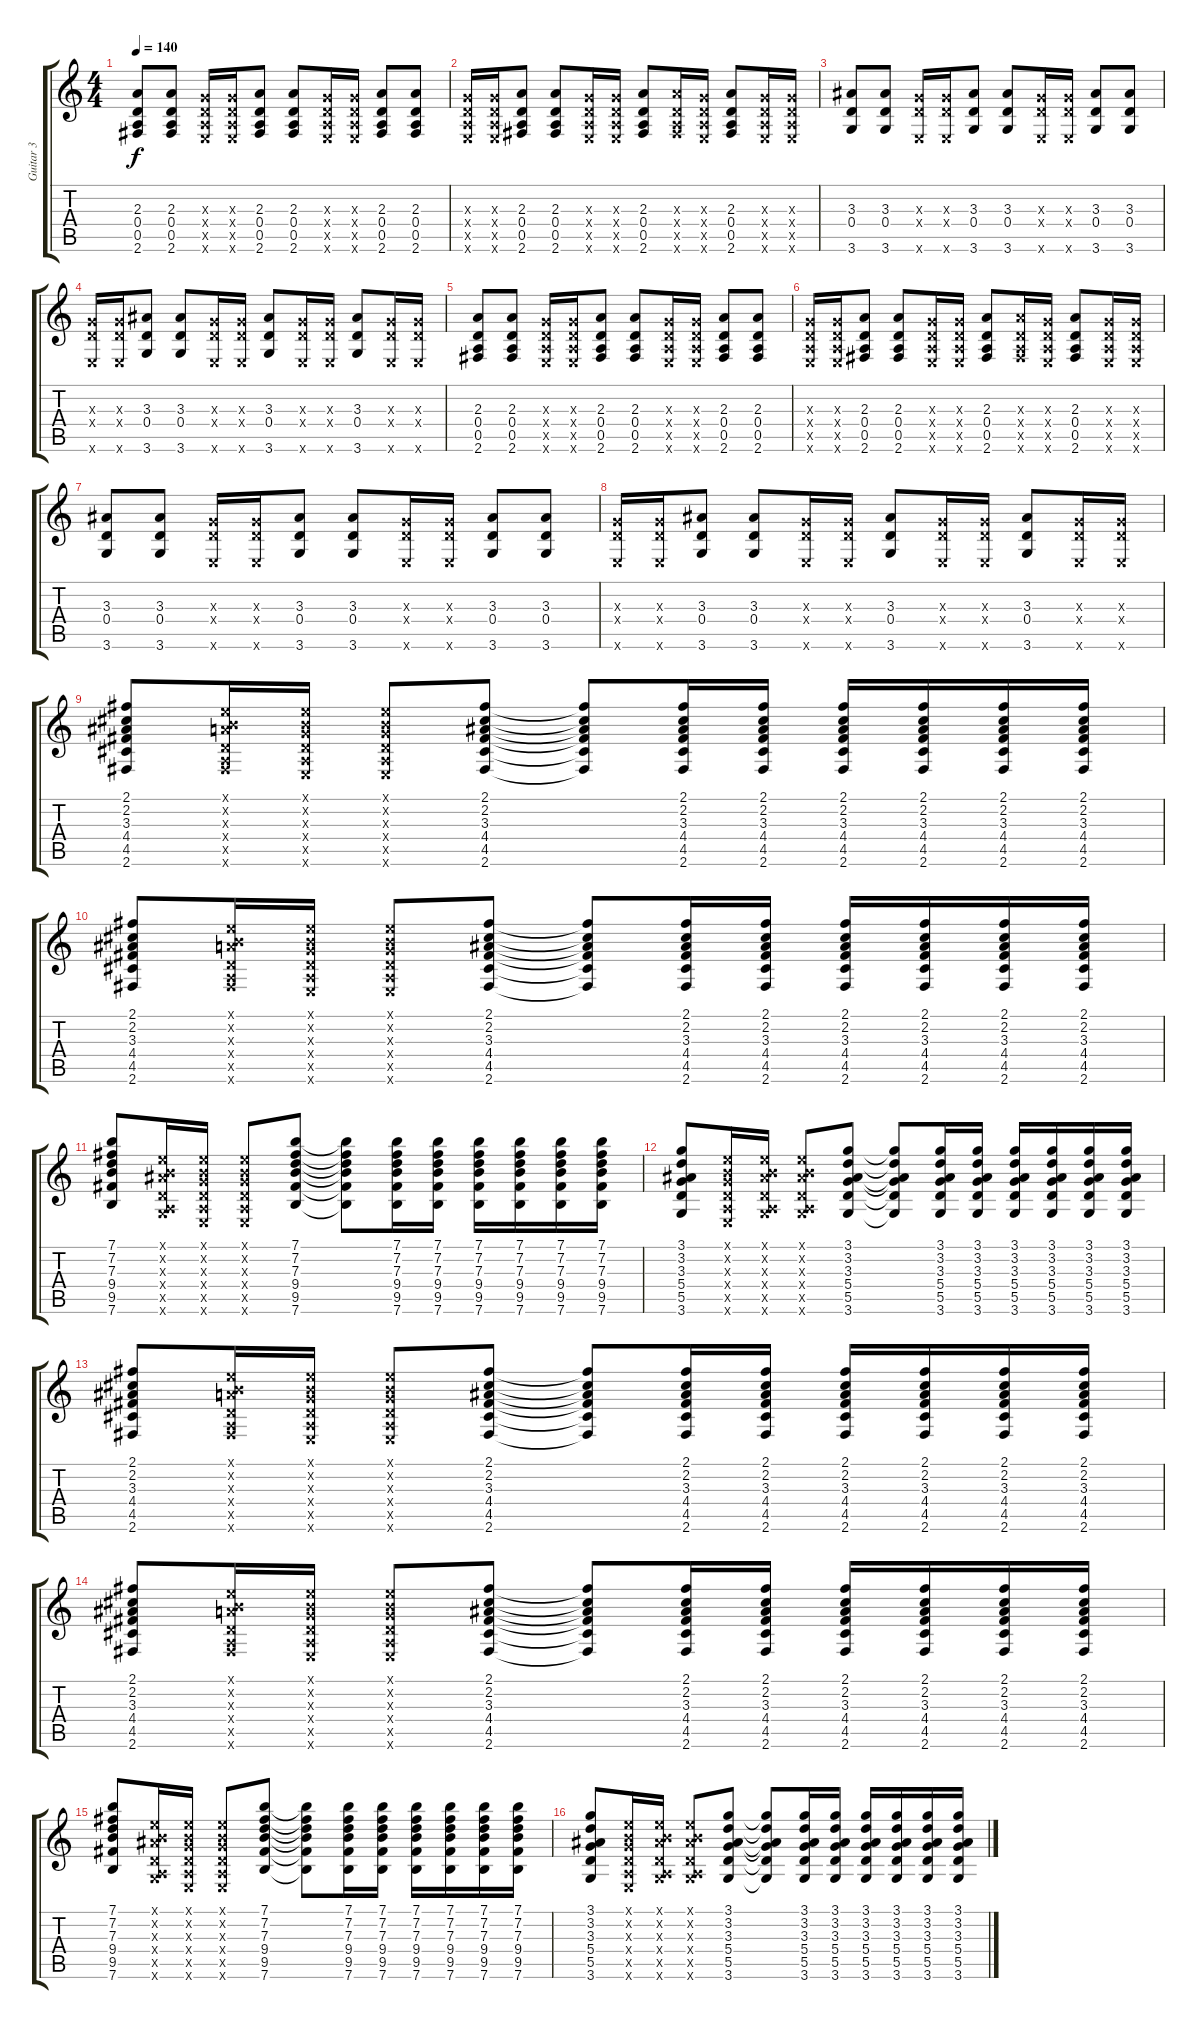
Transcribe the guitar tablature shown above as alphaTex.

\track ("Guitar 3" "Guitar 3") {instrument distortionguitar}
\staff {score tabs}
\tuning (E4 B3 G3 D3 A2 E2) {hide}
\ts (4 4)
\tempo 140
\clef g2
\ks c
(2.3 0.4 0.5 2.6).8{dy f} (2.3 0.4 0.5 2.6).8 (0.3{x} 0.4{x} 0.5{x} 0.6{x}).16 (0.3{x} 0.4{x} 0.5{x} 0.6{x}).16 (2.3 0.4 0.5 2.6).8 (2.3 0.4 0.5 2.6).8 (0.3{x} 0.4{x} 0.5{x} 0.6{x}).16 (0.3{x} 0.4{x} 0.5{x} 0.6{x}).16 (2.3 0.4 0.5 2.6).8 (2.3 0.4 0.5 2.6).8 |
(0.3{x} 0.4{x} 0.5{x} 0.6{x}).16 (0.3{x} 0.4{x} 0.5{x} 0.6{x}).16 (2.3 0.4 0.5 2.6).8 (2.3 0.4 0.5 2.6).8 (0.3{x} 0.4{x} 0.5{x} 0.6{x}).16 (0.3{x} 0.4{x} 0.5{x} 0.6{x}).16 (2.3 0.4 0.5 2.6).8 (2.3{x} 0.4{x} 0.5{x} 2.6{x}).16 (0.3{x} 0.4{x} 0.5{x} 0.6{x}).16 (2.3 0.4 0.5 2.6).8 (0.3{x} 0.4{x} 0.5{x} 0.6{x}).16 (0.3{x} 0.4{x} 0.5{x} 0.6{x}).16 |
(3.3 0.4 3.6).8 (3.3 0.4 3.6).8 (0.3{x} 0.4{x} 0.6{x}).16 (0.3{x} 0.4{x} 0.6{x}).16 (3.3 0.4 3.6).8 (3.3 0.4 3.6).8 (0.3{x} 0.4{x} 0.6{x}).16 (0.3{x} 0.4{x} 0.6{x}).16 (3.3 0.4 3.6).8 (3.3 0.4 3.6).8 |
(0.3{x} 0.4{x} 0.6{x}).16 (0.3{x} 0.4{x} 0.6{x}).16 (3.3 0.4 3.6).8 (3.3 0.4 3.6).8 (0.3{x} 0.4{x} 0.6{x}).16 (0.3{x} 0.4{x} 0.6{x}).16 (3.3 0.4 3.6).8 (0.3{x} 0.4{x} 0.6{x}).16 (0.3{x} 0.4{x} 0.6{x}).16 (3.3 0.4 3.6).8 (0.3{x} 0.4{x} 0.6{x}).16 (0.3{x} 0.4{x} 0.6{x}).16 |
(2.3 0.4 0.5 2.6).8 (2.3 0.4 0.5 2.6).8 (0.3{x} 0.4{x} 0.5{x} 0.6{x}).16 (0.3{x} 0.4{x} 0.5{x} 0.6{x}).16 (2.3 0.4 0.5 2.6).8 (2.3 0.4 0.5 2.6).8 (0.3{x} 0.4{x} 0.5{x} 0.6{x}).16 (0.3{x} 0.4{x} 0.5{x} 0.6{x}).16 (2.3 0.4 0.5 2.6).8 (2.3 0.4 0.5 2.6).8 |
(0.3{x} 0.4{x} 0.5{x} 0.6{x}).16 (0.3{x} 0.4{x} 0.5{x} 0.6{x}).16 (2.3 0.4 0.5 2.6).8 (2.3 0.4 0.5 2.6).8 (0.3{x} 0.4{x} 0.5{x} 0.6{x}).16 (0.3{x} 0.4{x} 0.5{x} 0.6{x}).16 (2.3 0.4 0.5 2.6).8 (2.3{x} 0.4{x} 0.5{x} 2.6{x}).16 (0.3{x} 0.4{x} 0.5{x} 0.6{x}).16 (2.3 0.4 0.5 2.6).8 (0.3{x} 0.4{x} 0.5{x} 0.6{x}).16 (0.3{x} 0.4{x} 0.5{x} 0.6{x}).16 |
(3.3 0.4 3.6).8 (3.3 0.4 3.6).8 (0.3{x} 0.4{x} 0.6{x}).16 (0.3{x} 0.4{x} 0.6{x}).16 (3.3 0.4 3.6).8 (3.3 0.4 3.6).8 (0.3{x} 0.4{x} 0.6{x}).16 (0.3{x} 0.4{x} 0.6{x}).16 (3.3 0.4 3.6).8 (3.3 0.4 3.6).8 |
(0.3{x} 0.4{x} 0.6{x}).16 (0.3{x} 0.4{x} 0.6{x}).16 (3.3 0.4 3.6).8 (3.3 0.4 3.6).8 (0.3{x} 0.4{x} 0.6{x}).16 (0.3{x} 0.4{x} 0.6{x}).16 (3.3 0.4 3.6).8 (0.3{x} 0.4{x} 0.6{x}).16 (0.3{x} 0.4{x} 0.6{x}).16 (3.3 0.4 3.6).8 (0.3{x} 0.4{x} 0.6{x}).16 (0.3{x} 0.4{x} 0.6{x}).16 |
(2.1 2.2 3.3 4.4 4.5 2.6).8 (0.1{x} 0.2{x} 2.3{x} 0.4{x} 0.5{x} 2.6{x}).16 (0.1{x} 0.2{x} 0.3{x} 0.4{x} 0.5{x} 0.6{x}).16 (0.1{x} 0.2{x} 0.3{x} 0.4{x} 0.5{x} 0.6{x}).8 (2.1 2.2 3.3 4.4 4.5 2.6).8 (2.1{t} 2.2{t} 3.3{t} 4.4{t} 4.5{t} 2.6{t}).8 (2.1 2.2 3.3 4.4 4.5 2.6).16 (2.1 2.2 3.3 4.4 4.5 2.6).16 (2.1 2.2 3.3 4.4 4.5 2.6).16 (2.1 2.2 3.3 4.4 4.5 2.6).16 (2.1 2.2 3.3 4.4 4.5 2.6).16 (2.1 2.2 3.3 4.4 4.5 2.6).16 |
(2.1 2.2 3.3 4.4 4.5 2.6).8 (0.1{x} 0.2{x} 2.3{x} 0.4{x} 0.5{x} 2.6{x}).16 (0.1{x} 0.2{x} 0.3{x} 0.4{x} 0.5{x} 0.6{x}).16 (0.1{x} 0.2{x} 0.3{x} 0.4{x} 0.5{x} 0.6{x}).8 (2.1 2.2 3.3 4.4 4.5 2.6).8 (2.1{t} 2.2{t} 3.3{t} 4.4{t} 4.5{t} 2.6{t}).8 (2.1 2.2 3.3 4.4 4.5 2.6).16 (2.1 2.2 3.3 4.4 4.5 2.6).16 (2.1 2.2 3.3 4.4 4.5 2.6).16 (2.1 2.2 3.3 4.4 4.5 2.6).16 (2.1 2.2 3.3 4.4 4.5 2.6).16 (2.1 2.2 3.3 4.4 4.5 2.6).16 |
(7.1 7.2 7.3 9.4 9.5 7.6).8 (0.1{x} 0.2{x} 3.3{x} 0.4{x} 0.5{x} 3.6{x}).16 (0.1{x} 0.2{x} 0.3{x} 0.4{x} 0.5{x} 0.6{x}).16 (0.1{x} 0.2{x} 0.3{x} 0.4{x} 0.5{x} 0.6{x}).8 (7.1 7.2 7.3 9.4 9.5 7.6).8 (7.1{t} 7.2{t} 7.3{t} 9.4{t} 9.5{t} 7.6{t}).8 (7.1 7.2 7.3 9.4 9.5 7.6).16 (7.1 7.2 7.3 9.4 9.5 7.6).16 (7.1 7.2 7.3 9.4 9.5 7.6).16 (7.1 7.2 7.3 9.4 9.5 7.6).16 (7.1 7.2 7.3 9.4 9.5 7.6).16 (7.1 7.2 7.3 9.4 9.5 7.6).16 |
(3.1 3.2 3.3 5.4 5.5 3.6).8 (0.1{x} 0.2{x} 0.3{x} 0.4{x} 0.5{x} 0.6{x}).16 (0.1{x} 0.2{x} 3.3{x} 0.4{x} 0.5{x} 3.6{x}).16 (0.1{x} 0.2{x} 3.3{x} 0.4{x} 0.5{x} 3.6{x}).8 (3.1 3.2 3.3 5.4 5.5 3.6).8 (3.1{t} 3.2{t} 3.3{t} 5.4{t} 5.5{t} 3.6{t}).8 (3.1 3.2 3.3 5.4 5.5 3.6).16 (3.1 3.2 3.3 5.4 5.5 3.6).16 (3.1 3.2 3.3 5.4 5.5 3.6).16 (3.1 3.2 3.3 5.4 5.5 3.6).16 (3.1 3.2 3.3 5.4 5.5 3.6).16 (3.1 3.2 3.3 5.4 5.5 3.6).16 |
(2.1 2.2 3.3 4.4 4.5 2.6).8 (0.1{x} 0.2{x} 2.3{x} 0.4{x} 0.5{x} 2.6{x}).16 (0.1{x} 0.2{x} 0.3{x} 0.4{x} 0.5{x} 0.6{x}).16 (0.1{x} 0.2{x} 0.3{x} 0.4{x} 0.5{x} 0.6{x}).8 (2.1 2.2 3.3 4.4 4.5 2.6).8 (2.1{t} 2.2{t} 3.3{t} 4.4{t} 4.5{t} 2.6{t}).8 (2.1 2.2 3.3 4.4 4.5 2.6).16 (2.1 2.2 3.3 4.4 4.5 2.6).16 (2.1 2.2 3.3 4.4 4.5 2.6).16 (2.1 2.2 3.3 4.4 4.5 2.6).16 (2.1 2.2 3.3 4.4 4.5 2.6).16 (2.1 2.2 3.3 4.4 4.5 2.6).16 |
(2.1 2.2 3.3 4.4 4.5 2.6).8 (0.1{x} 0.2{x} 2.3{x} 0.4{x} 0.5{x} 2.6{x}).16 (0.1{x} 0.2{x} 0.3{x} 0.4{x} 0.5{x} 0.6{x}).16 (0.1{x} 0.2{x} 0.3{x} 0.4{x} 0.5{x} 0.6{x}).8 (2.1 2.2 3.3 4.4 4.5 2.6).8 (2.1{t} 2.2{t} 3.3{t} 4.4{t} 4.5{t} 2.6{t}).8 (2.1 2.2 3.3 4.4 4.5 2.6).16 (2.1 2.2 3.3 4.4 4.5 2.6).16 (2.1 2.2 3.3 4.4 4.5 2.6).16 (2.1 2.2 3.3 4.4 4.5 2.6).16 (2.1 2.2 3.3 4.4 4.5 2.6).16 (2.1 2.2 3.3 4.4 4.5 2.6).16 |
(7.1 7.2 7.3 9.4 9.5 7.6).8 (0.1{x} 0.2{x} 3.3{x} 0.4{x} 0.5{x} 3.6{x}).16 (0.1{x} 0.2{x} 0.3{x} 0.4{x} 0.5{x} 0.6{x}).16 (0.1{x} 0.2{x} 0.3{x} 0.4{x} 0.5{x} 0.6{x}).8 (7.1 7.2 7.3 9.4 9.5 7.6).8 (7.1{t} 7.2{t} 7.3{t} 9.4{t} 9.5{t} 7.6{t}).8 (7.1 7.2 7.3 9.4 9.5 7.6).16 (7.1 7.2 7.3 9.4 9.5 7.6).16 (7.1 7.2 7.3 9.4 9.5 7.6).16 (7.1 7.2 7.3 9.4 9.5 7.6).16 (7.1 7.2 7.3 9.4 9.5 7.6).16 (7.1 7.2 7.3 9.4 9.5 7.6).16 |
(3.1 3.2 3.3 5.4 5.5 3.6).8 (0.1{x} 0.2{x} 0.3{x} 0.4{x} 0.5{x} 0.6{x}).16 (0.1{x} 0.2{x} 3.3{x} 0.4{x} 0.5{x} 3.6{x}).16 (0.1{x} 0.2{x} 3.3{x} 0.4{x} 0.5{x} 3.6{x}).8 (3.1 3.2 3.3 5.4 5.5 3.6).8 (3.1{t} 3.2{t} 3.3{t} 5.4{t} 5.5{t} 3.6{t}).8 (3.1 3.2 3.3 5.4 5.5 3.6).16 (3.1 3.2 3.3 5.4 5.5 3.6).16 (3.1 3.2 3.3 5.4 5.5 3.6).16 (3.1 3.2 3.3 5.4 5.5 3.6).16 (3.1 3.2 3.3 5.4 5.5 3.6).16 (3.1 3.2 3.3 5.4 5.5 3.6).16
